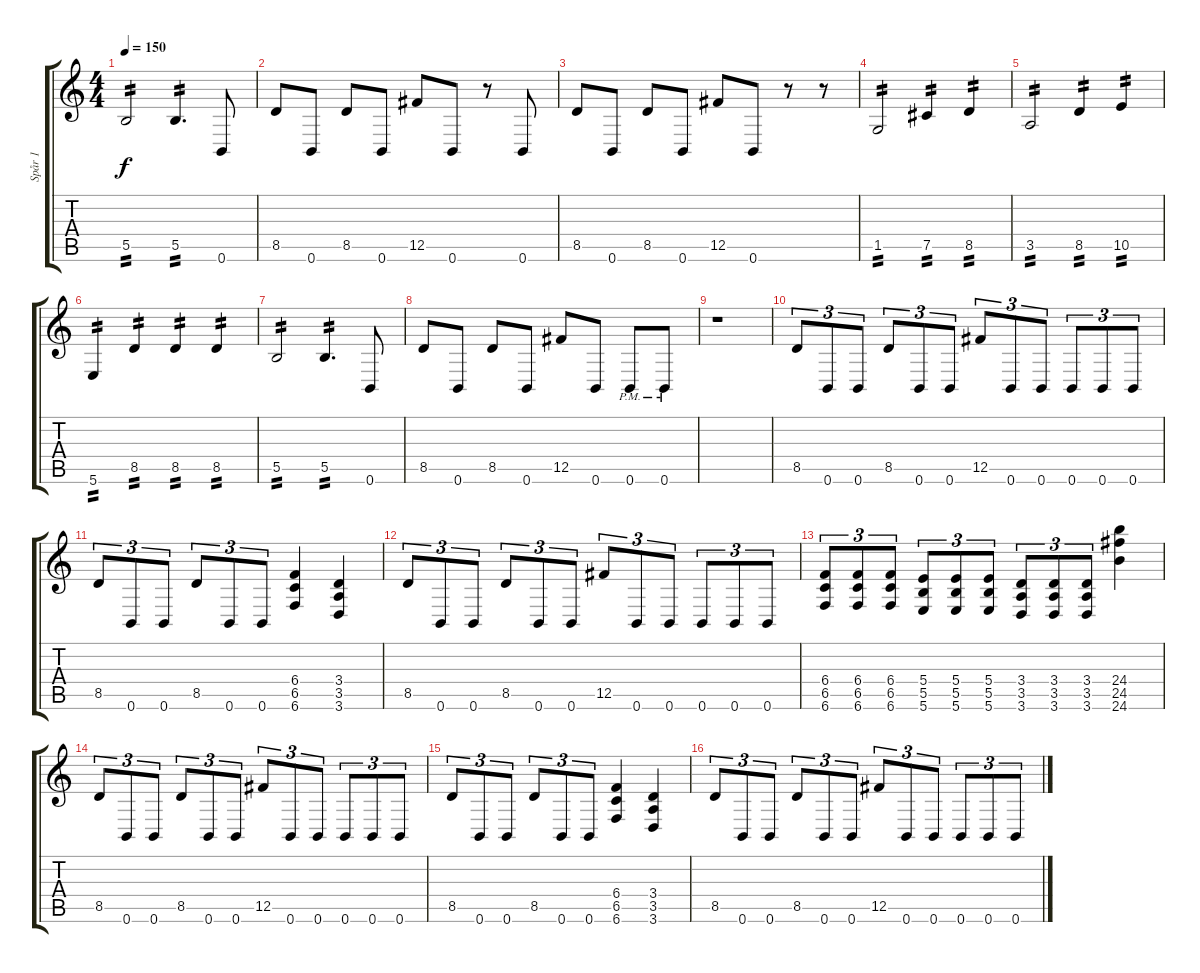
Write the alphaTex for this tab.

\track ("Spår 1" "Spår 1") {instrument distortionguitar}
\staff {score tabs}
\tuning (Db4 Ab3 E3 B2 Gb2 B1) {hide}
\ts (4 4)
\tempo 150
\clef g2
\ks c
5.5.2{tp 2 dy f} 5.5.4{d tp 2} 0.6.8 |
8.5.8 0.6.8 8.5.8 0.6.8 12.5.8 0.6.8 r.8 0.6.8 |
8.5.8 0.6.8 8.5.8 0.6.8 12.5.8 0.6.8 r.8 r.8 |
1.5.2{tp 2} 7.5.4{tp 2} 8.5.4{tp 2} |
3.5.2{tp 2} 8.5.4{tp 2} 10.5.4{tp 2} |
5.6.4{tp 2} 8.5.4{tp 2} 8.5.4{tp 2} 8.5.4{tp 2} |
5.5.2{tp 2} 5.5.4{d tp 2} 0.6.8 |
8.5.8 0.6.8 8.5.8 0.6.8 12.5.8 0.6.8 0.6{pm}.8 0.6{pm}.8 |
r.1 |
8.5.8{tu (3 2)} 0.6.8{tu (3 2)} 0.6.8{tu (3 2)} 8.5.8{tu (3 2)} 0.6.8{tu (3 2)} 0.6.8{tu (3 2)} 12.5.8{tu (3 2)} 0.6.8{tu (3 2)} 0.6.8{tu (3 2)} 0.6.8{tu (3 2)} 0.6.8{tu (3 2)} 0.6.8{tu (3 2)} |
8.5.8{tu (3 2)} 0.6.8{tu (3 2)} 0.6.8{tu (3 2)} 8.5.8{tu (3 2)} 0.6.8{tu (3 2)} 0.6.8{tu (3 2)} (6.4 6.5 6.6).4 (3.4 3.5 3.6).4 |
8.5.8{tu (3 2)} 0.6.8{tu (3 2)} 0.6.8{tu (3 2)} 8.5.8{tu (3 2)} 0.6.8{tu (3 2)} 0.6.8{tu (3 2)} 12.5.8{tu (3 2)} 0.6.8{tu (3 2)} 0.6.8{tu (3 2)} 0.6.8{tu (3 2)} 0.6.8{tu (3 2)} 0.6.8{tu (3 2)} |
(6.4 6.5 6.6).8{tu (3 2)} (6.4 6.5 6.6).8{tu (3 2)} (6.4 6.5 6.6).8{tu (3 2)} (5.4 5.5 5.6).8{tu (3 2)} (5.4 5.5 5.6).8{tu (3 2)} (5.4 5.5 5.6).8{tu (3 2)} (3.4 3.5 3.6).8{tu (3 2)} (3.4 3.5 3.6).8{tu (3 2)} (3.4 3.5 3.6).8{tu (3 2)} (24.4 24.5 24.6).4 |
8.5.8{tu (3 2)} 0.6.8{tu (3 2)} 0.6.8{tu (3 2)} 8.5.8{tu (3 2)} 0.6.8{tu (3 2)} 0.6.8{tu (3 2)} 12.5.8{tu (3 2)} 0.6.8{tu (3 2)} 0.6.8{tu (3 2)} 0.6.8{tu (3 2)} 0.6.8{tu (3 2)} 0.6.8{tu (3 2)} |
8.5.8{tu (3 2)} 0.6.8{tu (3 2)} 0.6.8{tu (3 2)} 8.5.8{tu (3 2)} 0.6.8{tu (3 2)} 0.6.8{tu (3 2)} (6.4 6.5 6.6).4 (3.4 3.5 3.6).4 |
8.5.8{tu (3 2)} 0.6.8{tu (3 2)} 0.6.8{tu (3 2)} 8.5.8{tu (3 2)} 0.6.8{tu (3 2)} 0.6.8{tu (3 2)} 12.5.8{tu (3 2)} 0.6.8{tu (3 2)} 0.6.8{tu (3 2)} 0.6.8{tu (3 2)} 0.6.8{tu (3 2)} 0.6.8{tu (3 2)}
